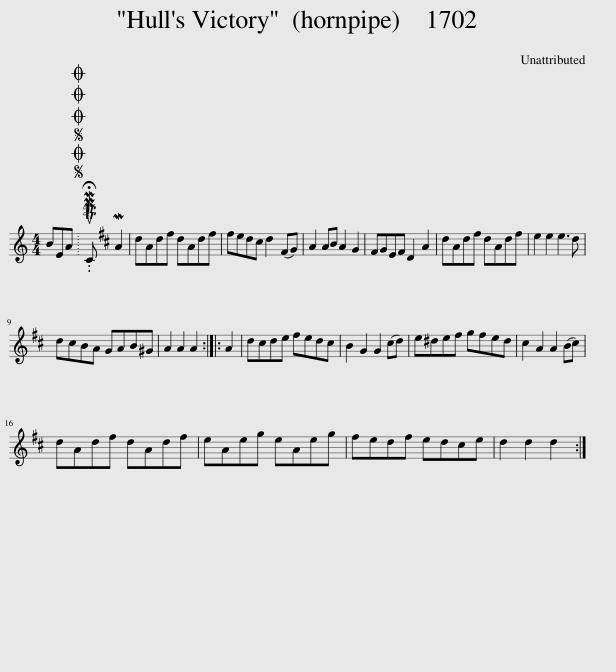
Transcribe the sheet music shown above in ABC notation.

X:1
L:1/8
M:4/4
I:linebreak $
K:C
V:1 treble
V:1
 BEA |SOSOOO .!fermata!PMTuC MA2 | dAd^f dAdf | ^fed^c d2 (^FG) | A2 AB A2 G2 | %5
 ^FGEF D2 A2 | dAd^f dAdf | e2 e2 e3 d |$ d^cBA GAB^G | A2 A2 A2 :: %10
 A2 | d^cde ^fedc | B2 G2 G2 (^cd) | e^de^f gfed | ^c2 A2 A2 (Bc) |$ %15
 dAd^f dAdf | eAeg eAeg | ^fedf ed^ce | d2 d2 d2 :| %19
